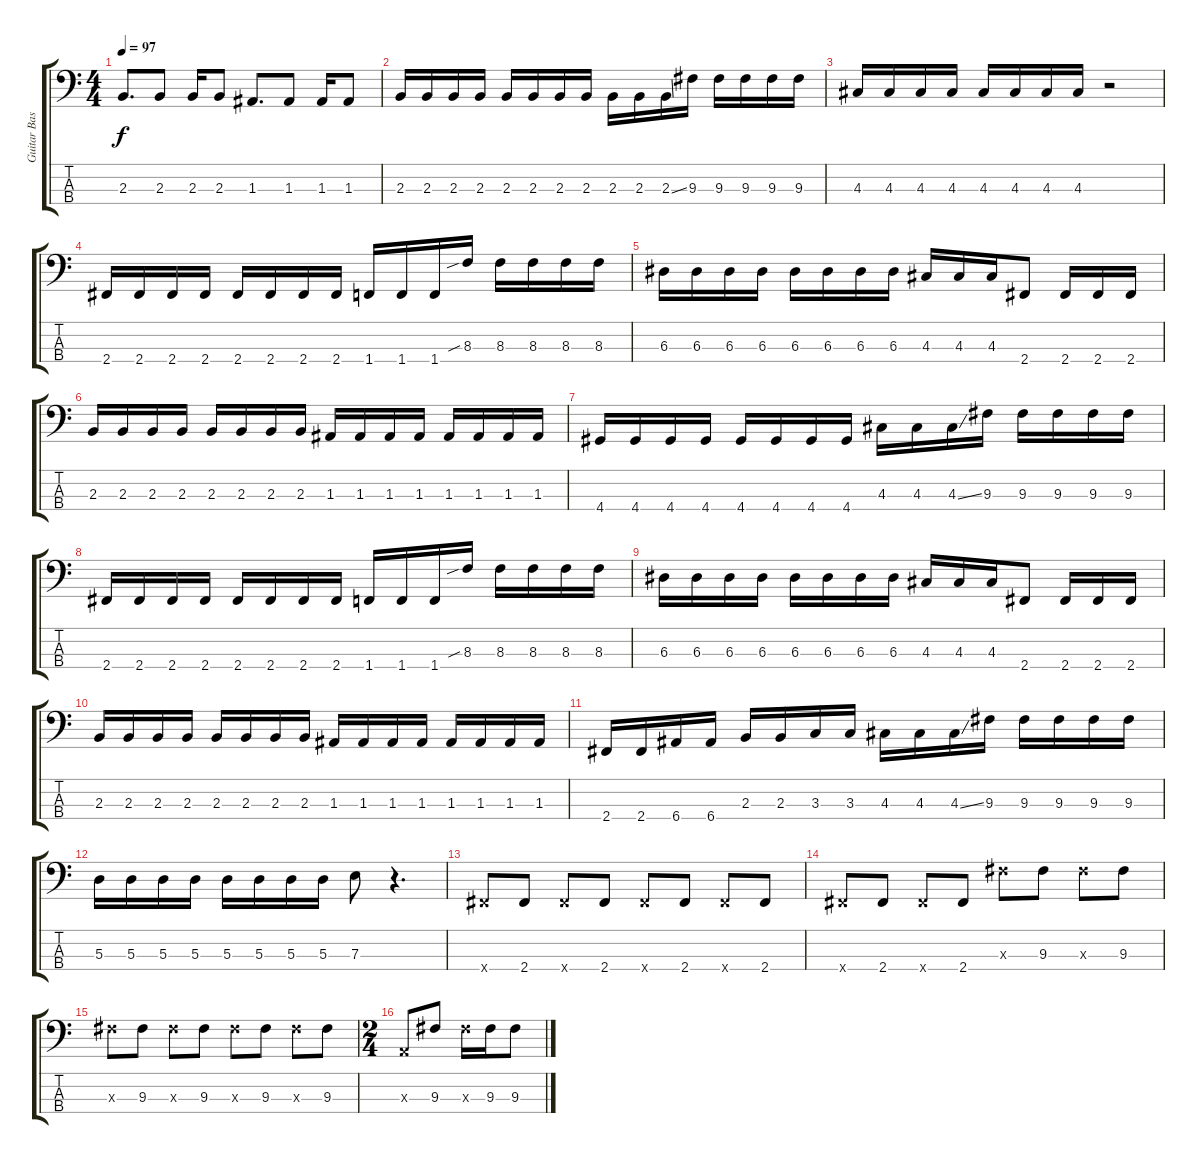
\track ("Guitar Bass : Akiyama Mio - Swan" "Guitar Bas") {instrument electricbasspick}
\staff {score tabs}
\tuning (G2 D2 A1 E1) {hide}
\ts (4 4)
\tempo 97
\clef f4
\ks c
2.3.8{d dy f} 2.3.8 2.3.16 2.3.8 1.3.8{d} 1.3.8 1.3.16 1.3.8 |
2.3.16 2.3.16 2.3.16 2.3.16 2.3.16 2.3.16 2.3.16 2.3.16 2.3.16 2.3.16 2.3{ss}.16 9.3.16 9.3.16 9.3.16 9.3.16 9.3.16 |
4.3.16 4.3.16 4.3.16 4.3.16 4.3.16 4.3.16 4.3.16 4.3.16 r.2 |
2.4.16 2.4.16 2.4.16 2.4.16 2.4.16 2.4.16 2.4.16 2.4.16 1.4.16 1.4.16 1.4.16 8.3{sib}.16 8.3.16 8.3.16 8.3.16 8.3.16 |
6.3.16 6.3.16 6.3.16 6.3.16 6.3.16 6.3.16 6.3.16 6.3.16 4.3.16 4.3.16 4.3.16 2.4.8 2.4.16 2.4.16 2.4.16 |
2.3.16 2.3.16 2.3.16 2.3.16 2.3.16 2.3.16 2.3.16 2.3.16 1.3.16 1.3.16 1.3.16 1.3.16 1.3.16 1.3.16 1.3.16 1.3.16 |
4.4.16 4.4.16 4.4.16 4.4.16 4.4.16 4.4.16 4.4.16 4.4.16 4.3.16 4.3.16 4.3{ss}.16 9.3.16 9.3.16 9.3.16 9.3.16 9.3.16 |
2.4.16 2.4.16 2.4.16 2.4.16 2.4.16 2.4.16 2.4.16 2.4.16 1.4.16 1.4.16 1.4.16 8.3{sib}.16 8.3.16 8.3.16 8.3.16 8.3.16 |
6.3.16 6.3.16 6.3.16 6.3.16 6.3.16 6.3.16 6.3.16 6.3.16 4.3.16 4.3.16 4.3.16 2.4.8 2.4.16 2.4.16 2.4.16 |
2.3.16 2.3.16 2.3.16 2.3.16 2.3.16 2.3.16 2.3.16 2.3.16 1.3.16 1.3.16 1.3.16 1.3.16 1.3.16 1.3.16 1.3.16 1.3.16 |
2.4.16 2.4.16 6.4.16 6.4.16 2.3.16 2.3.16 3.3.16 3.3.16 4.3.16 4.3.16 4.3{ss}.16 9.3.16 9.3.16 9.3.16 9.3.16 9.3.16 |
5.3.16 5.3.16 5.3.16 5.3.16 5.3.16 5.3.16 5.3.16 5.3.16 7.3.8 r.4{d} |
2.4{x}.8 2.4.8 2.4{x}.8 2.4.8 2.4{x}.8 2.4.8 2.4{x}.8 2.4.8 |
2.4{x}.8 2.4.8 2.4{x}.8 2.4.8 9.3{x}.8 9.3.8 9.3{x}.8 9.3.8 |
9.3{x}.8 9.3.8 9.3{x}.8 9.3.8 9.3{x}.8 9.3.8 9.3{x}.8 9.3.8 |
\ts (2 4)
0.3{x}.8 9.3.8 9.3{x}.16 9.3.16 9.3.8
